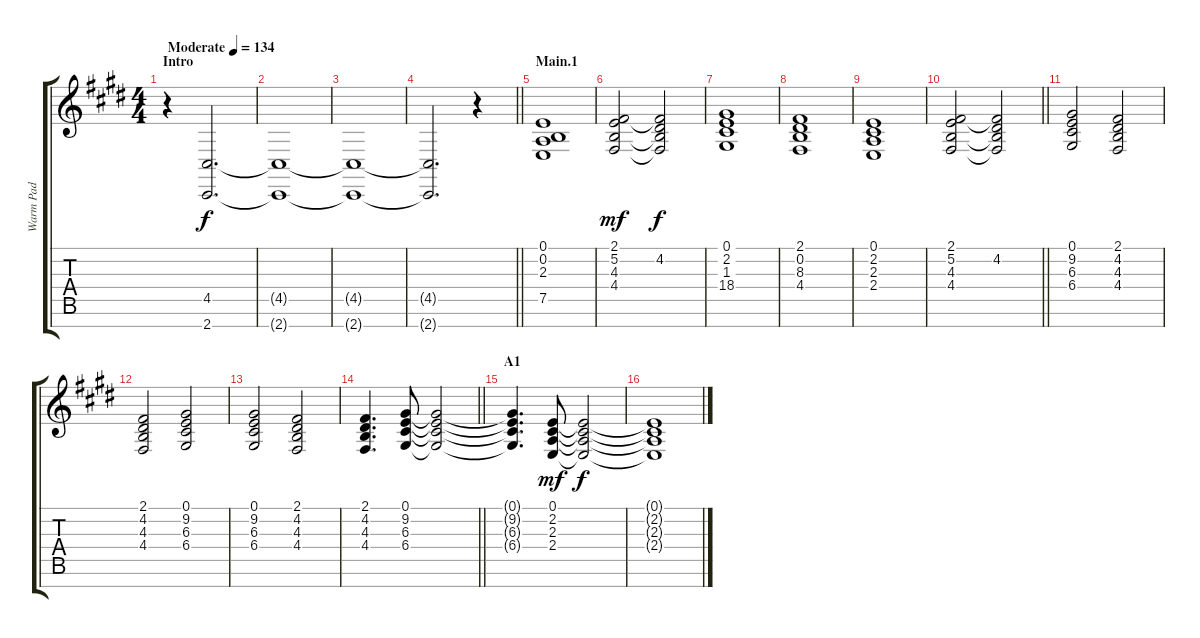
\track ("Warm Pad" "Warm Pad") {instrument pad2warm}
\staff {score tabs}
\tuning (E4 B3 G3 D3 A2 E2 B1) {hide}
\ts (4 4)
\section ("" "Intro")
\tempo (134 "Moderate")
\clef g2
\ks e
r.4{dy f instrument pad2warm} (4.5 2.7).2{d} |
(4.5{t} 2.7{t}).1 |
(4.5{t} 2.7{t}).1 |
\barLineRight lightlight
(4.5{t} 2.7{t}).2{d} r.4 |
\section ("" "Main.1")
(0.1 0.2 2.3 7.5).1 |
(2.1 5.2 4.3 4.4).2{dy mf} (2.1{t} 4.2 4.3{t} 4.4{t}).2{dy f} |
(0.1 2.2 1.3 18.4).1 |
(2.1 0.2 8.3 4.4).1 |
(0.1 2.2 2.3 2.4).1 |
\barLineRight lightlight
(2.1 5.2 4.3 4.4).2 (2.1{t} 4.2 4.3{t} 4.4{t}).2 |
(0.1 9.2 6.3 6.4).2 (2.1 4.2 4.3 4.4).2 |
(2.1 4.2 4.3 4.4).2 (0.1 9.2 6.3 6.4).2 |
(0.1 9.2 6.3 6.4).2 (2.1 4.2 4.3 4.4).2 |
\barLineRight lightlight
(2.1 4.2 4.3 4.4).4{d} (0.1 9.2 6.3 6.4).8 (0.1{t} 9.2{t} 6.3{t} 6.4{t}).2 |
\section ("" "A1")
(0.1{t} 9.2{t} 6.3{t} 6.4{t}).4{d} (0.1 2.2 2.3 2.4).8{dy mf} (0.1{t} 2.2{t} 2.3{t} 2.4{t}).2{dy f} |
(0.1{t} 2.2{t} 2.3{t} 2.4{t}).1
